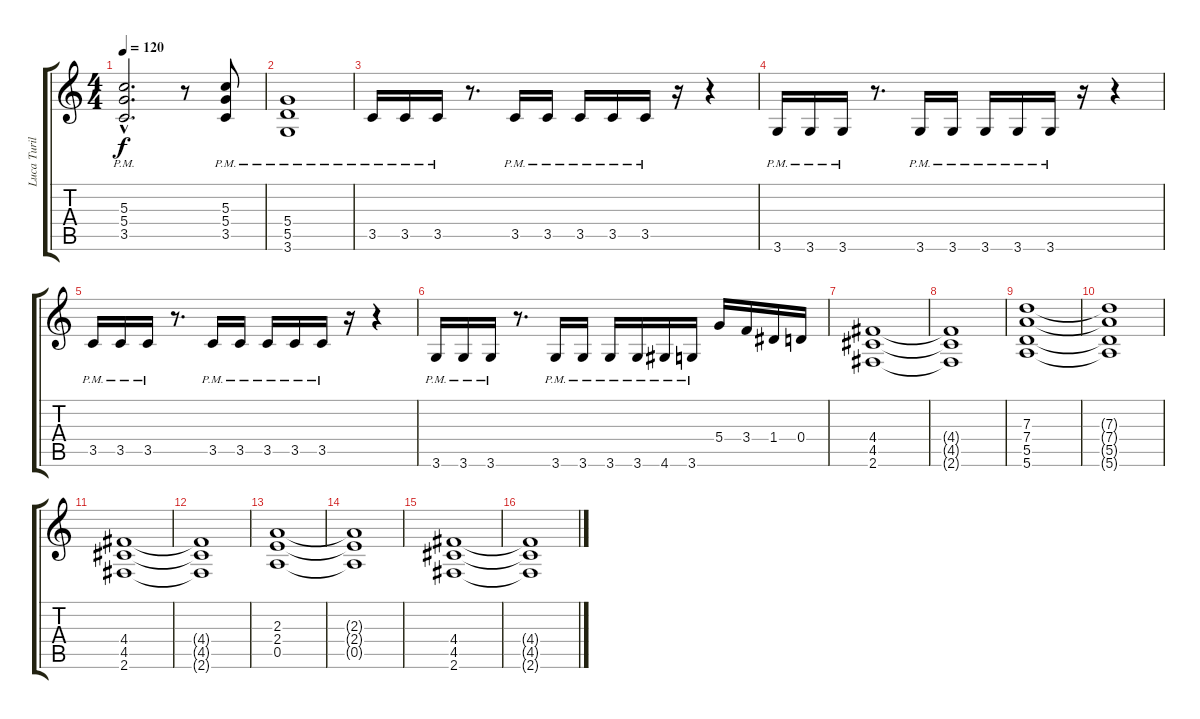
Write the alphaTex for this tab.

\track ("Luca Turilli - Rhythm Guitar" "Luca Turil") {instrument overdrivenguitar}
\staff {score tabs}
\tuning (E4 B3 G3 D3 A2 E2) {hide}
\ts (4 4)
\tempo 120
\clef g2
\ks c
(5.3{hac pm} 5.4{hac pm} 3.5{hac pm}).2{d dy f} r.8 (5.3{pm} 5.4{pm} 3.5{pm}).8 |
(5.4{pm} 5.5{pm} 3.6{pm}).1 |
3.5{pm}.16 3.5{pm}.16 3.5{pm}.16 r.8{d} 3.5{pm}.16 3.5{pm}.16 3.5{pm}.16 3.5{pm}.16 3.5{pm}.16 r.16 r.4 |
3.6{pm}.16 3.6{pm}.16 3.6{pm}.16 r.8{d} 3.6{pm}.16 3.6{pm}.16 3.6{pm}.16 3.6{pm}.16 3.6{pm}.16 r.16 r.4 |
3.5{pm}.16 3.5{pm}.16 3.5{pm}.16 r.8{d} 3.5{pm}.16 3.5{pm}.16 3.5{pm}.16 3.5{pm}.16 3.5{pm}.16 r.16 r.4 |
3.6{pm}.16 3.6{pm}.16 3.6{pm}.16 r.8{d} 3.6{pm}.16 3.6{pm}.16 3.6{pm}.16 3.6{pm}.16 4.6{pm}.16 3.6{pm}.16 5.4.16 3.4.16 1.4.16 0.4.16 |
(4.4 4.5 2.6).1 |
(4.4{t} 4.5{t} 2.6{t}).1 |
(7.3 7.4 5.5 5.6).1 |
(7.3{t} 7.4{t} 5.5{t} 5.6{t}).1 |
(4.4 4.5 2.6).1 |
(4.4{t} 4.5{t} 2.6{t}).1 |
(2.3 2.4 0.5).1 |
(2.3{t} 2.4{t} 0.5{t}).1 |
(4.4 4.5 2.6).1 |
(4.4{t} 4.5{t} 2.6{t}).1
